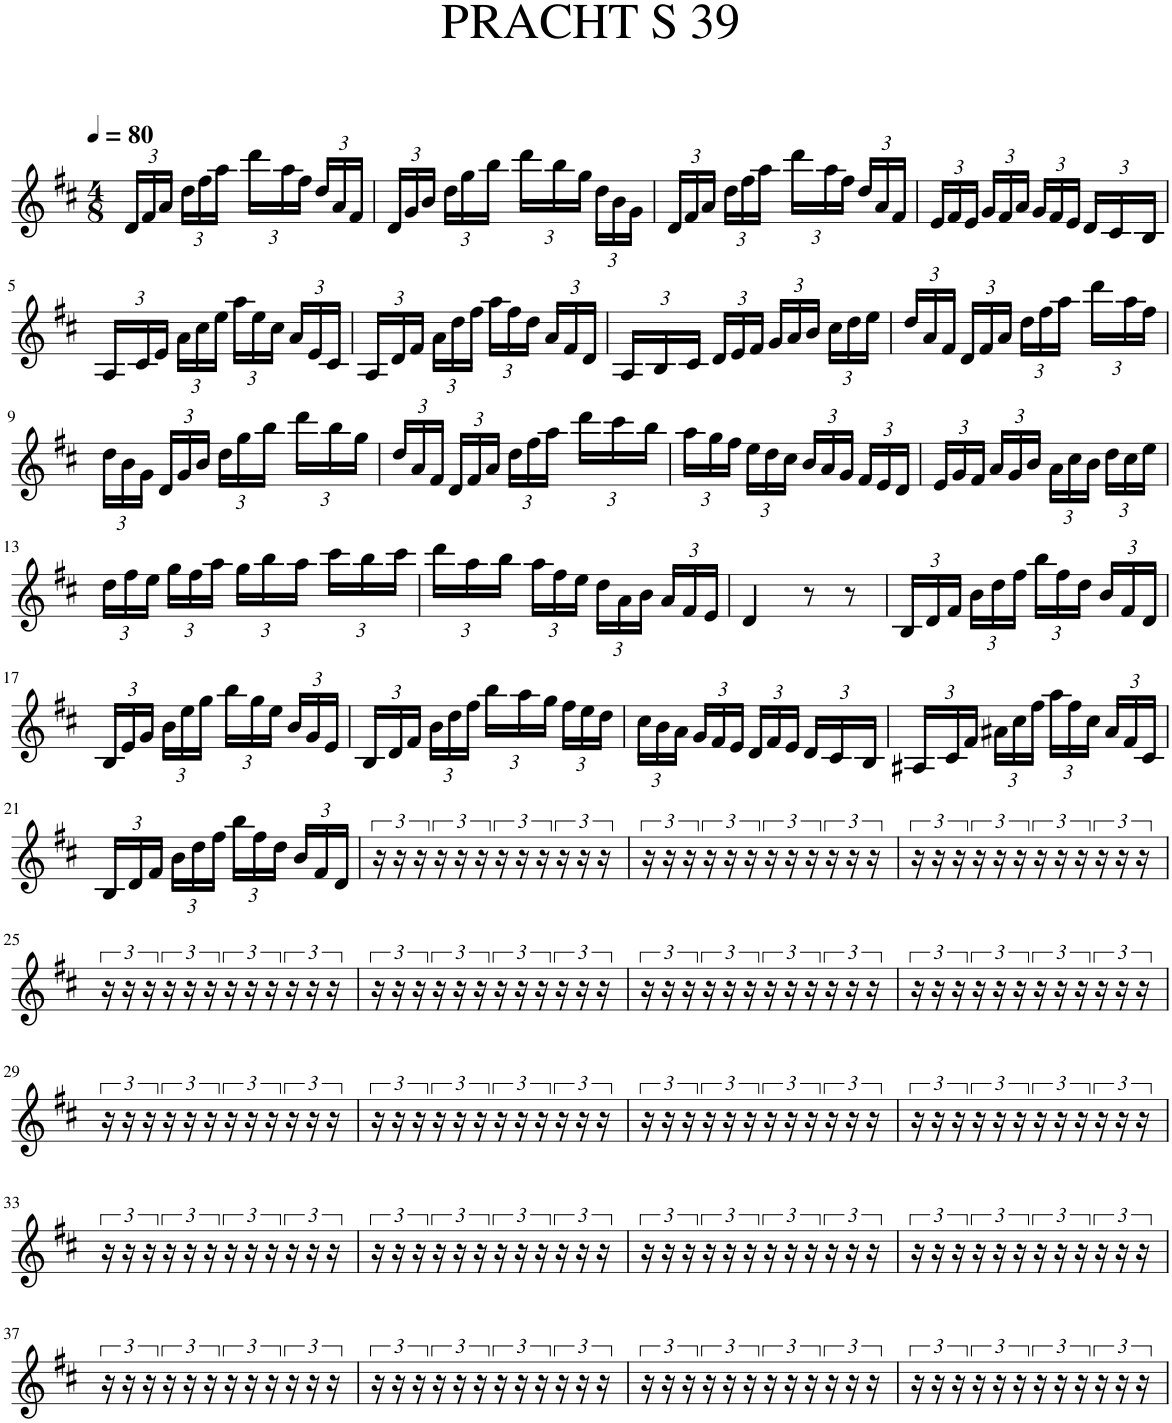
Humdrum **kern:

**kern
*part1
*staff1
*I"Keman
*I'Kem.
*clefG2
*k[f#c#]
*M4/8
*MM80
*Xbrackettup
=1
24d/LL
24f#/
24a/JJ
24dd\LL
24ff#\
24aa\JJ
24ddd\LL
24aa\
24ff#\JJ
24dd/LL
24a/
24f#/JJ
=2
24d/LL
24g/
24b/JJ
24dd\LL
24gg\
24bb\JJ
24ddd\LL
24bb\
24gg\JJ
24dd\LL
24b\
24g\JJ
=3
24d/LL
24f#/
24a/JJ
24dd\LL
24ff#\
24aa\JJ
24ddd\LL
24aa\
24ff#\JJ
24dd/LL
24a/
24f#/JJ
=4
24e/LL
24f#/
24e/JJ
24g/LL
24f#/
24a/JJ
24g/LL
24f#/
24e/JJ
24d/LL
24c#/
24B/JJ
!!LO:LB:g=z
=5
24A/LL
24c#/
24e/JJ
24a\LL
24cc#\
24ee\JJ
24aa\LL
24ee\
24cc#\JJ
24a/LL
24e/
24c#/JJ
=6
24A/LL
24d/
24f#/JJ
24a\LL
24dd\
24ff#\JJ
24aa\LL
24ff#\
24dd\JJ
24a/LL
24f#/
24d/JJ
=7
24A/LL
24B/
24c#/JJ
24d/LL
24e/
24f#/JJ
24g/LL
24a/
24b/JJ
24cc#\LL
24dd\
24ee\JJ
=8
24dd/LL
24a/
24f#/JJ
24d/LL
24f#/
24a/JJ
24dd\LL
24ff#\
24aa\JJ
24ddd\LL
24aa\
24ff#\JJ
!!LO:LB:g=z
=9
24dd\LL
24b\
24g\JJ
24d/LL
24g/
24b/JJ
24dd\LL
24gg\
24bb\JJ
24ddd\LL
24bb\
24gg\JJ
=10
24dd/LL
24a/
24f#/JJ
24d/LL
24f#/
24a/JJ
24dd\LL
24ff#\
24aa\JJ
24ddd\LL
24ccc#\
24bb\JJ
=11
24aa\LL
24gg\
24ff#\JJ
24ee\LL
24dd\
24cc#\JJ
24b/LL
24a/
24g/JJ
24f#/LL
24e/
24d/JJ
=12
24e/LL
24g/
24f#/JJ
24a/LL
24g/
24b/JJ
24a\LL
24cc#\
24b\JJ
24dd\LL
24cc#\
24ee\JJ
!!LO:LB:g=z
=13
24dd\LL
24ff#\
24ee\JJ
24gg\LL
24ff#\
24aa\JJ
24gg\LL
24bb\
24aa\JJ
24ccc#\LL
24bb\
24ccc#\JJ
=14
24ddd\LL
24aa\
24bb\JJ
24aa\LL
24ff#\
24ee\JJ
24dd\LL
24a\
24b\JJ
24a/LL
24f#/
24e/JJ
=15
4d/
8r
8r
=16
24B/LL
24d/
24f#/JJ
24b\LL
24dd\
24ff#\JJ
24bb\LL
24ff#\
24dd\JJ
24b/LL
24f#/
24d/JJ
!!LO:LB:g=z
=17
24B/LL
24e/
24g/JJ
24b\LL
24ee\
24gg\JJ
24bb\LL
24gg\
24ee\JJ
24b/LL
24g/
24e/JJ
=18
24B/LL
24d/
24f#/JJ
24b\LL
24dd\
24ff#\JJ
24bb\LL
24aa\
24gg\JJ
24ff#\LL
24ee\
24dd\JJ
=19
24cc#\LL
24b\
24a\JJ
24g/LL
24f#/
24e/JJ
24d/LL
24f#/
24e/JJ
24d/LL
24c#/
24B/JJ
=20
24A#X/LL
24c#/
24f#/JJ
24a#X\LL
24cc#\
24ff#\JJ
24aa\LL
24ff#\
24cc#\JJ
24a#/LL
24f#/
24c#/JJ
!!LO:LB:g=z
=21
24B/LL
24d/
24f#/JJ
24b\LL
24dd\
24ff#\JJ
24bb\LL
24ff#\
24dd\JJ
24b/LL
24f#/
24d/JJ
=22
8r
8r
8r
8r
=23
8r
8r
8r
8r
=24
8r
8r
8r
8r
!!LO:LB:g=z
=25
8r
8r
8r
8r
=26
8r
8r
8r
8r
=27
8r
8r
8r
8r
=28
8r
8r
8r
8r
!!LO:LB:g=z
=29
8r
8r
8r
8r
=30
8r
8r
8r
8r
=31
8r
8r
8r
8r
=32
8r
8r
8r
8r
!!LO:LB:g=z
=33
8r
8r
8r
8r
=34
8r
8r
8r
8r
=35
8r
8r
8r
8r
=36
8r
8r
8r
8r
!!LO:LB:g=z
=37
8r
8r
8r
8r
=38
8r
8r
8r
8r
=39
8r
8r
8r
8r
=40
8r
8r
8r
8r
=
*-
